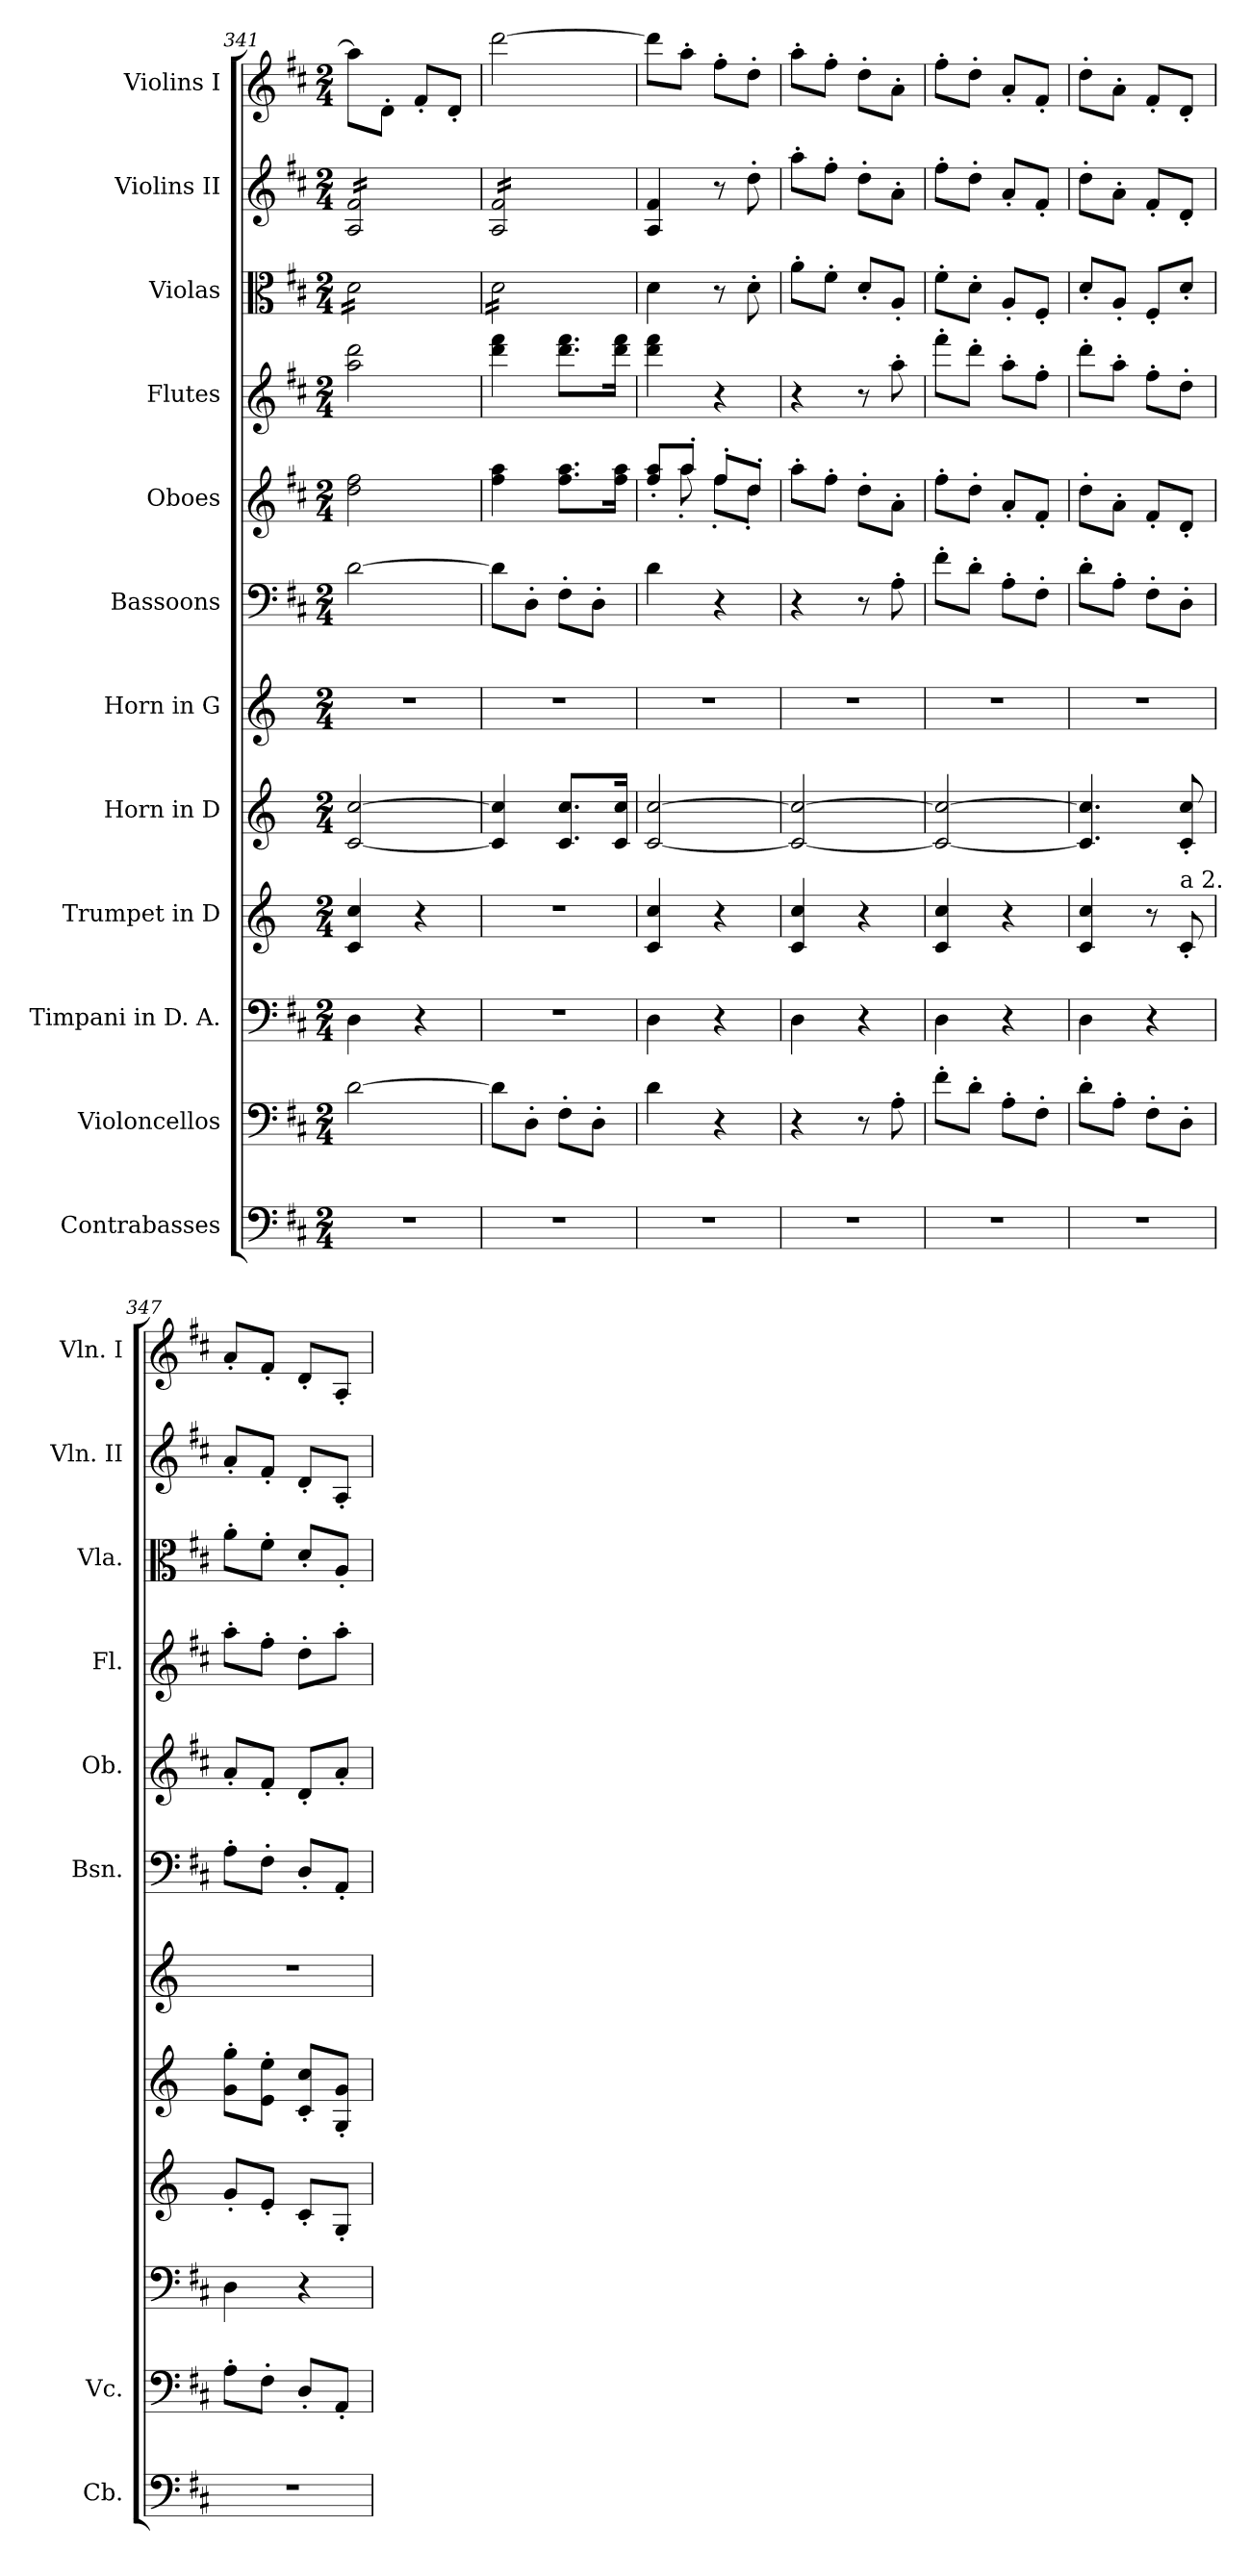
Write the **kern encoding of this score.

**kern	**kern	**kern	**kern	**kern	**kern	**kern	**kern	**kern	**kern	**kern	**kern
*part12	*part11	*part10	*part9	*part8	*part7	*part6	*part5	*part4	*part3	*part2	*part1
*staff12	*staff11	*staff10	*staff9	*staff8	*staff7	*staff6	*staff5	*staff4	*staff3	*staff2	*staff1
*I"Contrabasses	*I"Violoncellos	*I"Timpani in D. A.	*I"Trumpet in D	*I"Horn in D	*I"Horn in G	*I"Bassoons	*I"Oboes	*I"Flutes	*I"Violas	*I"Violins II	*I"Violins I
*I'Cb.	*I'Vc.	*	*	*	*	*I'Bsn.	*I'Ob.	*I'Fl.	*I'Vla.	*I'Vln. II	*I'Vln. I
*clefF4	*clefF4	*clefF4	*clefG2	*clefG2	*clefG2	*clefF4	*clefG2	*clefG2	*clefC3	*clefG2	*clefG2
*ITrd7c12	*	*	*ITrd-1c-2	*ITrd6c10	*ITrd3c5	*	*	*	*	*	*
*k[f#c#]	*k[f#c#]	*k[f#c#]	*k[f#c#]	*k[f#c#]	*k[f#]	*k[f#c#]	*k[f#c#]	*k[f#c#]	*k[f#c#]	*k[f#c#]	*k[f#c#]
*M2/4	*M2/4	*M2/4	*M2/4	*M2/4	*M2/4	*M2/4	*M2/4	*M2/4	*M2/4	*M2/4	*M2/4
=341	=341	=341	=341	=341	=341	=341	=341	=341	=341	=341	=341
*	*	*	*	*	*	*	*	*	*tremolo	*	*
*	*	*	*	*	*	*	*	*	*	*tremolo	*
2r	[2d\	4D\	4d/ 4dd/	[2D/ [2d/	2r	[2d\	2dd\ 2ff#\	2aa\ 2ddd\	16d\LL	16A/ 16f#/LL	8aa\L]
.	.	.	.	.	.	.	.	.	16d\	16A/ 16f#/	.
.	.	.	.	.	.	.	.	.	16d\	16A/ 16f#/	8d'\J
.	.	.	.	.	.	.	.	.	16d\	16A/ 16f#/	.
.	.	4r	4r	.	.	.	.	.	16d\	16A/ 16f#/	8f#'/L
.	.	.	.	.	.	.	.	.	16d\	16A/ 16f#/	.
.	.	.	.	.	.	.	.	.	16d\	16A/ 16f#/	8d'/J
.	.	.	.	.	.	.	.	.	16d\JJ	16A/ 16f#/JJ	.
!!LO:PB:g=z
=342	=342	=342	=342	=342	=342	=342	=342	=342	=342	=342	=342
2r	8d\L]	2r	2r	4D/] 4d/]	2r	8d\L]	4ff#\ 4aa\	4ddd\ 4fff#\	16d\LL	16A/ 16f#/LL	[2ddd\
.	.	.	.	.	.	.	.	.	16d\	16A/ 16f#/	.
.	8D'\J	.	.	.	.	8D'\J	.	.	16d\	16A/ 16f#/	.
.	.	.	.	.	.	.	.	.	16d\	16A/ 16f#/	.
.	8F#'\L	.	.	8.D/ 8.d/L	.	8F#'\L	8.ff#\ 8.aa\L	8.ddd\ 8.fff#\L	16d\	16A/ 16f#/	.
.	.	.	.	.	.	.	.	.	16d\	16A/ 16f#/	.
.	8D'\J	.	.	.	.	8D'\J	.	.	16d\	16A/ 16f#/	.
.	.	.	.	16D/ 16d/Jk	.	.	16ff#\ 16aa\Jk	16ddd\ 16fff#\Jk	16d\JJ	16A/ 16f#/JJ	.
*	*	*	*	*	*	*	*	*	*	*Xtremolo	*
*	*	*	*	*	*	*	*	*	*Xtremolo	*	*
=343	=343	=343	=343	=343	=343	=343	=343	=343	=343	=343	=343
*	*	*	*	*	*	*	*^	*	*	*	*
2r	4d\	4D\	4d/ 4dd/	[2D/ [2d/	2r	4d\	8ff#/' 8aa/'L	8ryy	4ddd\ 4fff#\	4d\	4A/ 4f#/	8ddd\L]
.	.	.	.	.	.	.	8aa'/J	8aa'\	.	.	.	8aa'\J
.	4r	4r	4r	.	.	4r	8ff#'/L	8ff#'\L	4r	8r	8r	8ff#'\L
.	.	.	.	.	.	.	8dd'/J	8dd'\J	.	8d'\	8dd'\	8dd'\J
=344	=344	=344	=344	=344	=344	=344	=344	=344	=344	=344	=344	=344
!	!	!	!	!	!	!	!LO:TX:a:t=a 2.	!	!	!	!	!
*	*	*	*	*	*	*	*v	*v	*	*	*	*
2r	4r	4D\	4d/ 4dd/	2D/_ 2d/_	2r	4r	8aa'\L	4r	8a'\L	8aa'\L	8aa'\L
.	.	.	.	.	.	.	8ff#'\J	.	8f#'\J	8ff#'\J	8ff#'\J
.	8r	4r	4r	.	.	8r	8dd'\L	8r	8d'/L	8dd'\L	8dd'\L
.	8A'\	.	.	.	.	8A'\	8a'\J	8aa'\	8A'/J	8a'\J	8a'\J
=345	=345	=345	=345	=345	=345	=345	=345	=345	=345	=345	=345
2r	8f#'\L	4D\	4d/ 4dd/	2D/_ 2d/_	2r	8f#'\L	8ff#'\L	8fff#'\L	8f#'\L	8ff#'\L	8ff#'\L
.	8d'\J	.	.	.	.	8d'\J	8dd'\J	8ddd'\J	8d'\J	8dd'\J	8dd'\J
.	8A'\L	4r	4r	.	.	8A'\L	8a'/L	8aa'\L	8A'/L	8a'/L	8a'/L
.	8F#'\J	.	.	.	.	8F#'\J	8f#'/J	8ff#'\J	8F#'/J	8f#'/J	8f#'/J
=346	=346	=346	=346	=346	=346	=346	=346	=346	=346	=346	=346
2r	8d'\L	4D\	4d/ 4dd/	4.D/] 4.d/]	2r	8d'\L	8dd'\L	8ddd'\L	8d'/L	8dd'\L	8dd'\L
.	8A'\J	.	.	.	.	8A'\J	8a'\J	8aa'\J	8A'/J	8a'\J	8a'\J
.	8F#'\L	4r	8r	.	.	8F#'\L	8f#'/L	8ff#'\L	8F#'/L	8f#'/L	8f#'/L
!	!	!	!LO:TX:a:t=a 2.	!	!	!	!	!	!	!	!
.	8D'\J	.	8d'/	8D/' 8d/'	.	8D'\J	8d'/J	8dd'\J	8d'/J	8d'/J	8d'/J
=347	=347	=347	=347	=347	=347	=347	=347	=347	=347	=347	=347
2r	8A'\L	4D\	8a'/L	8A\' 8a\'L	2r	8A'\L	8a'/L	8aa'\L	8a'\L	8a'/L	8a'/L
.	8F#'\J	.	8f#'/J	8F#\' 8f#\'J	.	8F#'\J	8f#'/J	8ff#'\J	8f#'\J	8f#'/J	8f#'/J
.	8D'/L	4r	8d'/L	8D/' 8d/'L	.	8D'/L	8d'/L	8dd'\L	8d'/L	8d'/L	8d'/L
.	8AA'/J	.	8A'/J	8AA/' 8A/'J	.	8AA'/J	8a'/J	8aa'\J	8A'/J	8A'/J	8A'/J
=	=	=	=	=	=	=	=	=	=	=	=
*-	*-	*-	*-	*-	*-	*-	*-	*-	*-	*-	*-
